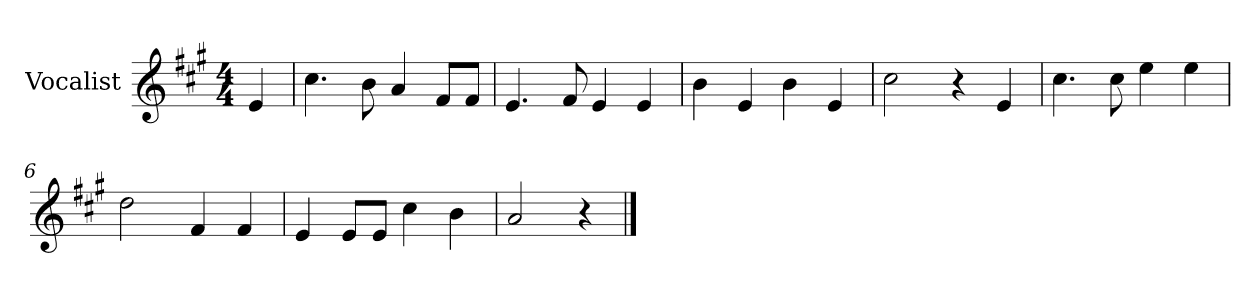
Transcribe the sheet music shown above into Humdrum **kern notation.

**kern
*part1
*staff1
*I"Vocalist
*k[f#c#g#]
*A:
*M4/4
=
4e
=1
4.cc#
8b
4a
8f#L
8f#J
=2
4.e
8f#
4e
4e
=3
4b
4e
4b
4e
=4
2cc#
4r
4e
=5
4.cc#
8cc#
4ee
4ee
=6
2dd
4f#
4f#
=7
4e
8eL
8eJ
4cc#
4b
=8
2a
4r
==
*-
